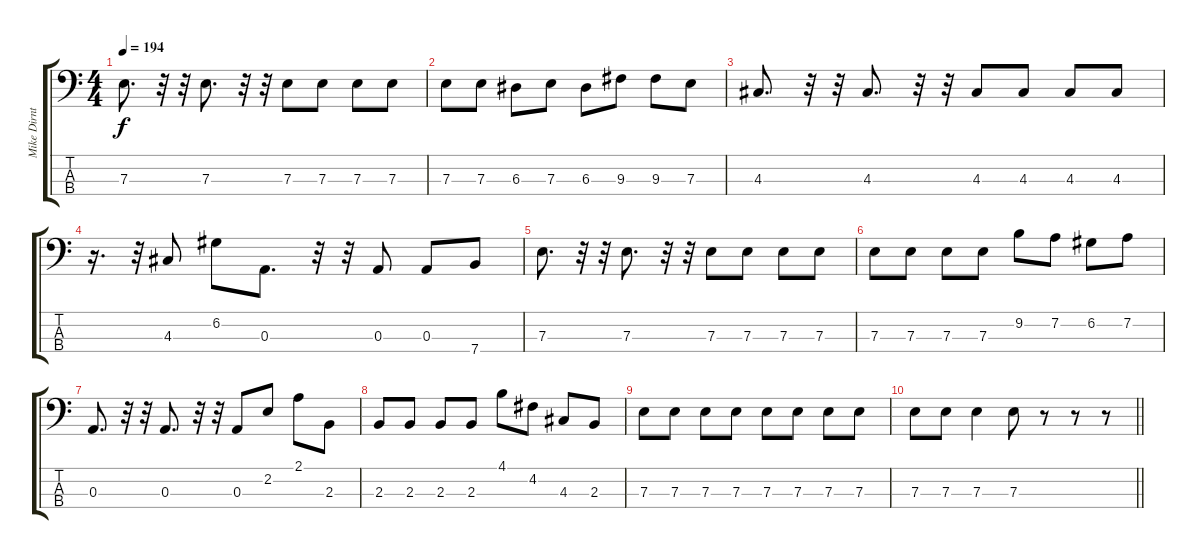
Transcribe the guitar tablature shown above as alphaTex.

\track ("Mike Dirnt (Bass)" "Mike Dirnt") {instrument electricbassfinger}
\staff {score tabs}
\tuning (G2 D2 A1 E1) {hide}
\ts (4 4)
\tempo 194
\clef f4
\ks c
7.3.8{d dy f} r.32 r.32 7.3.8{d} r.32 r.32 7.3.8 7.3.8 7.3.8 7.3.8 |
7.3.8 7.3.8 6.3.8 7.3.8 6.3.8 9.3.8 9.3.8 7.3.8 |
4.3.8{d} r.32 r.32 4.3.8{d} r.32 r.32 4.3.8 4.3.8 4.3.8 4.3.8 |
r.16{d} r.32 4.3.8 6.2.8 0.3.8{d} r.32 r.32 0.3.8 0.3.8 7.4.8 |
7.3.8{d} r.32 r.32 7.3.8{d} r.32 r.32 7.3.8 7.3.8 7.3.8 7.3.8 |
7.3.8 7.3.8 7.3.8 7.3.8 9.2.8 7.2.8 6.2.8 7.2.8 |
0.3.8{d} r.32 r.32 0.3.8{d} r.32 r.32 0.3.8 2.2.8 2.1.8 2.3.8 |
2.3.8 2.3.8 2.3.8 2.3.8 4.1.8 4.2.8 4.3.8 2.3.8 |
7.3.8 7.3.8 7.3.8 7.3.8 7.3.8 7.3.8 7.3.8 7.3.8 |
\barLineRight lightlight
7.3.8 7.3.8 7.3.4 7.3.8 r.8 r.8 r.8
